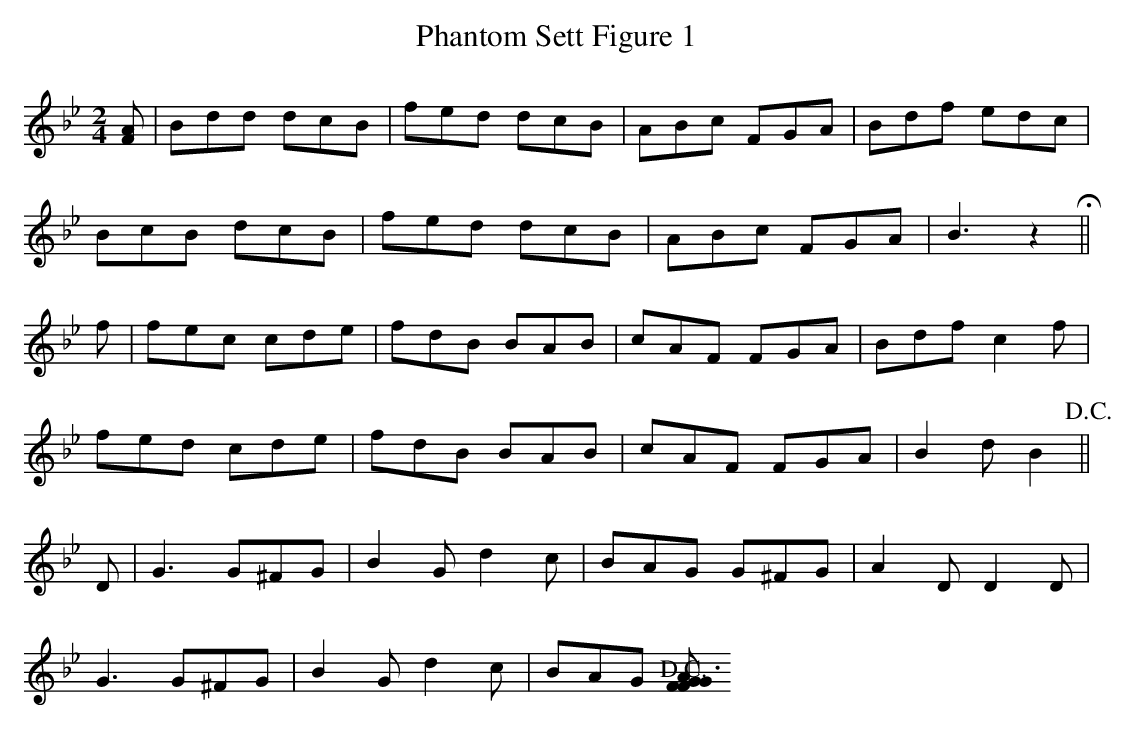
X:1
T:Phantom Sett Figure 1
M:2/4
L:1/8
K:Bb
[FA]|Bdd dcB|fed dcB|ABc FGA|Bdf edc|
BcB dcB|fed dcB|ABc FGA|B3 z2!fermata!||
f|fec cde|fdB BAB|cAF FGA|Bdf c2f|
fed cde|fdB BAB|cAF FGA|B2d B2!D.C.!||
D|G3 G^FG|B2G d2c|BAG G^FG|A2D D2D|
G3 G^FG|B2G d2c|BAG [FA}GF|G3 z2!D.C.!||
